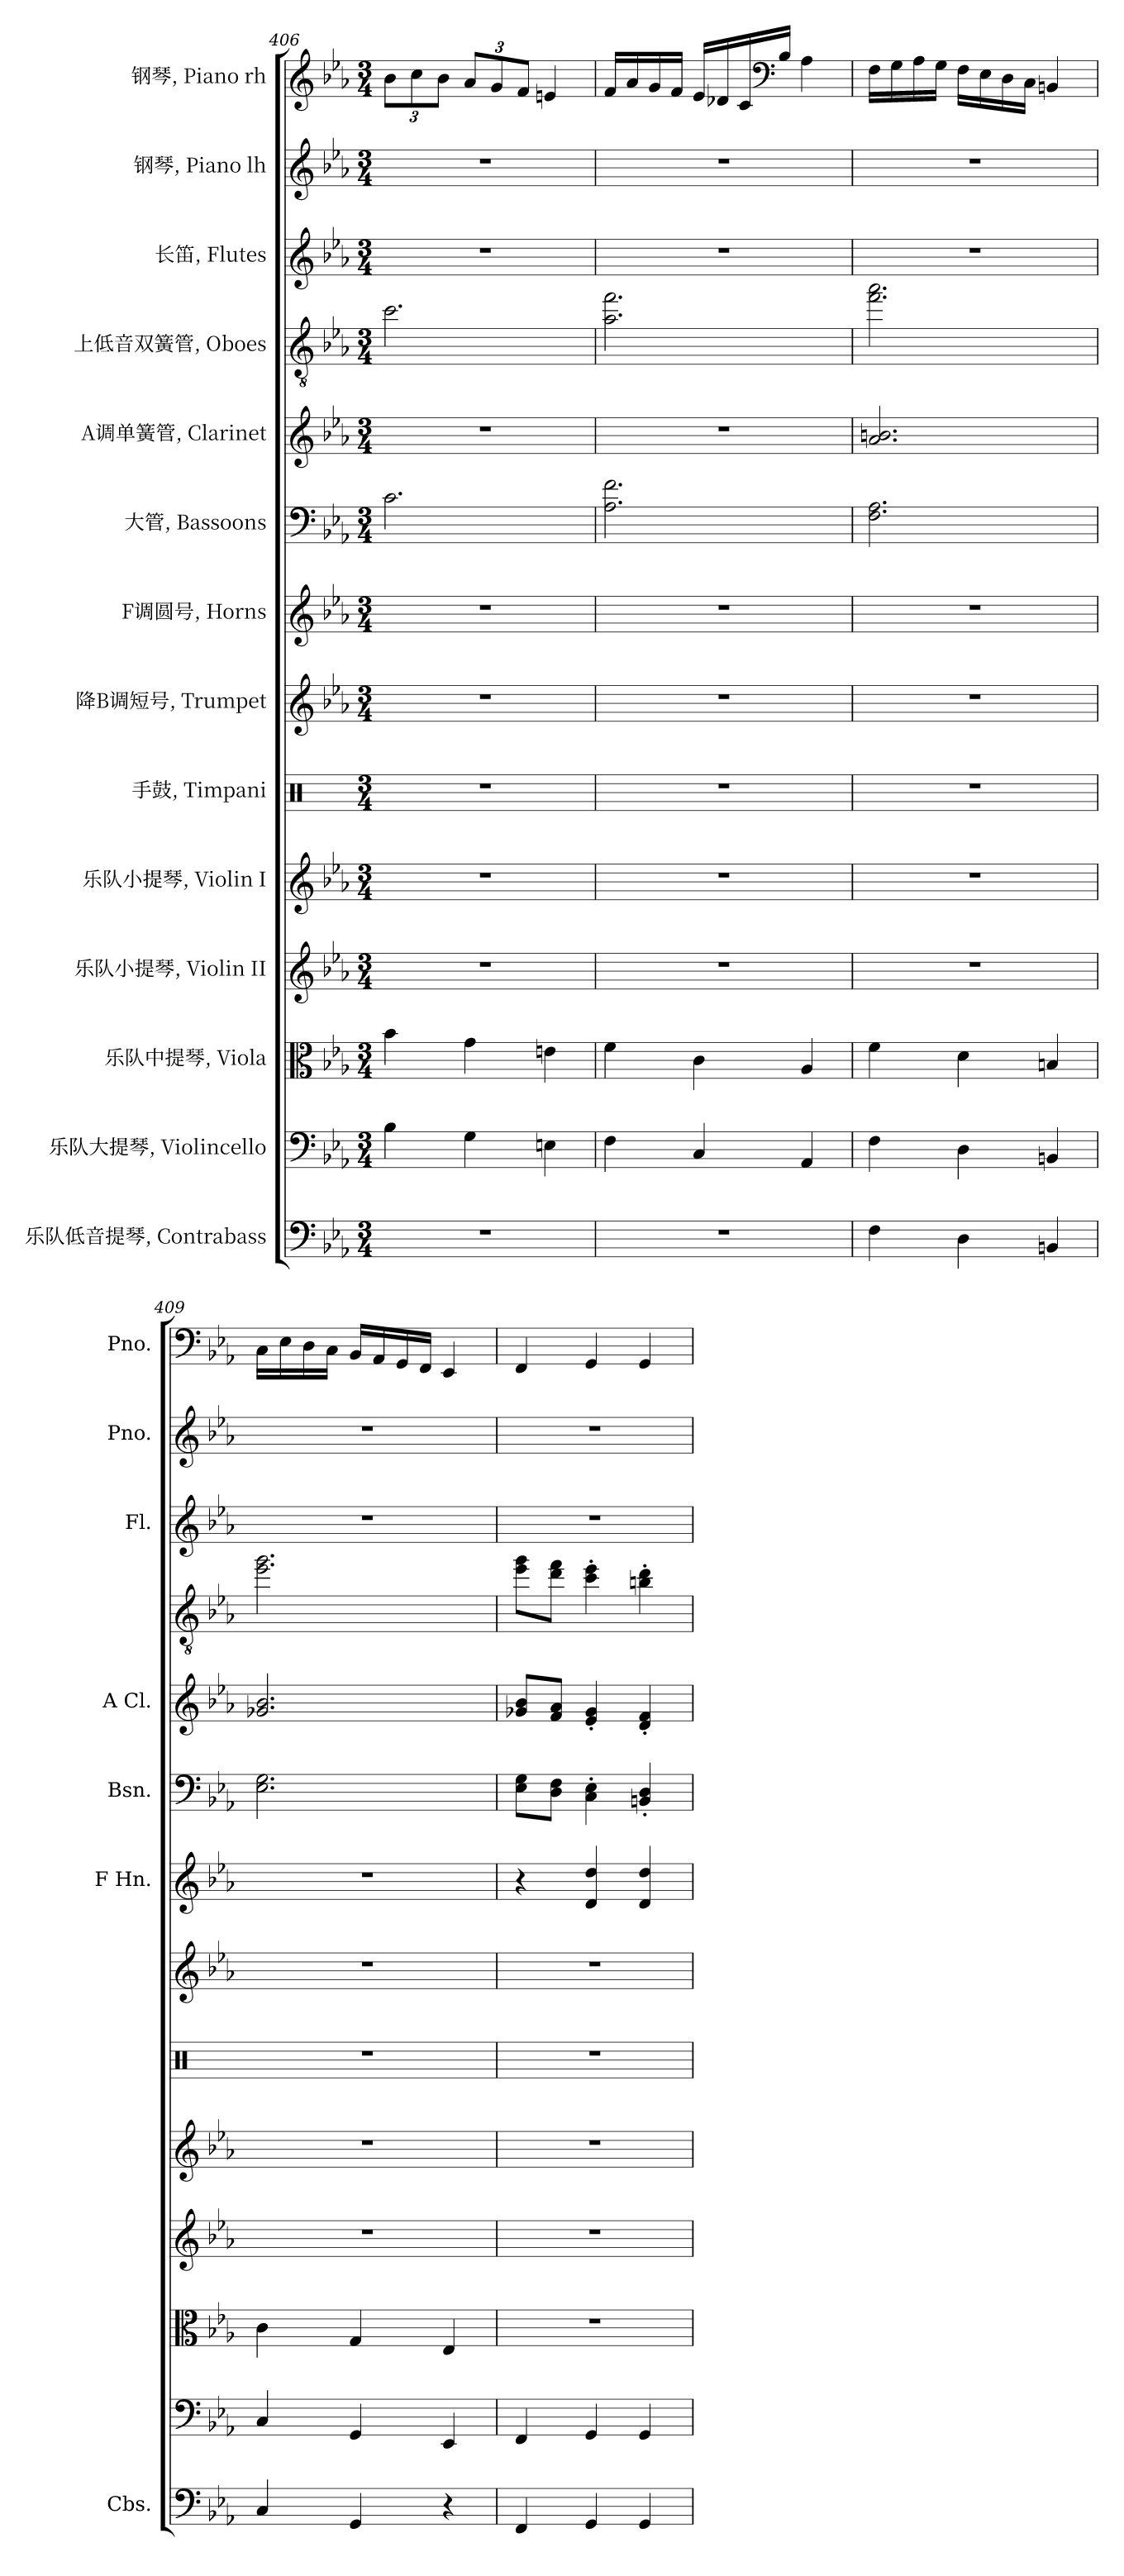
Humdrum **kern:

**kern	**kern	**kern	**kern	**kern	**kern	**kern	**kern	**kern	**kern	**kern	**kern	**kern	**kern
*part14	*part13	*part12	*part11	*part10	*part9	*part8	*part7	*part6	*part5	*part4	*part3	*part2	*part1
*staff14	*staff13	*staff12	*staff11	*staff10	*staff9	*staff8	*staff7	*staff6	*staff5	*staff4	*staff3	*staff2	*staff1
*I"乐队低音提琴, Contrabass	*I"乐队大提琴, Violincello	*I"乐队中提琴, Viola	*I"乐队小提琴, Violin II	*I"乐队小提琴, Violin I	*I"手鼓, Timpani	*I"降B调短号, Trumpet	*I"F调圆号, Horns	*I"大管, Bassoons	*I"A调单簧管, Clarinet	*I"上低音双簧管, Oboes	*I"长笛, Flutes	*I"钢琴, Piano lh	*I"钢琴, Piano rh
*I'Cbs.	*	*	*	*	*	*	*I'F Hn.	*I'Bsn.	*I'A Cl.	*	*I'Fl.	*I'Pno.	*I'Pno.
*clefF4	*clefF4	*clefC3	*clefG2	*clefG2	*clefX	*clefG2	*clefG2	*clefF4	*clefG2	*clefGv2	*clefG2	*clefG2	*clefG2
*ITrd7c12	*	*	*	*	*	*ITrd1c2	*ITrd4c7	*	*ITrd2c3	*	*	*	*
*k[b-e-a-]	*k[b-e-a-]	*k[b-e-a-]	*k[b-e-a-]	*k[b-e-a-]	*k[]	*k[b-e-a-d-g-]	*k[b-e-a-d-]	*k[b-e-a-]	*k[]	*k[b-e-a-]	*k[b-e-a-]	*k[b-e-a-]	*k[b-e-a-]
*M3/4	*M3/4	*M3/4	*M3/4	*M3/4	*M3/4	*M3/4	*M3/4	*M3/4	*M3/4	*M3/4	*M3/4	*M3/4	*M3/4
*	*	*	*	*	*	*	*	*	*	*	*	*	*Xbrackettup
=406	=406	=406	=406	=406	=406	=406	=406	=406	=406	=406	=406	=406	=406
2.r	4B-\	4b-\	2.r	2.r	2.r	2.r	2.r	2.c\	2.r	2.cc\	2.r	2.r	12b-\L
.	.	.	.	.	.	.	.	.	.	.	.	.	12cc\
.	.	.	.	.	.	.	.	.	.	.	.	.	12b-\J
.	4G\	4g\	.	.	.	.	.	.	.	.	.	.	12a-/L
.	.	.	.	.	.	.	.	.	.	.	.	.	12g/
.	.	.	.	.	.	.	.	.	.	.	.	.	12f/J
.	4En\	4en\	.	.	.	.	.	.	.	.	.	.	4en/
=407	=407	=407	=407	=407	=407	=407	=407	=407	=407	=407	=407	=407	=407
2.r	4F\	4f\	2.r	2.r	2.r	2.r	2.r	2.A-\ 2.f\	2.r	2.a-\ 2.ff\	2.r	2.r	16f/LL
.	.	.	.	.	.	.	.	.	.	.	.	.	16a-/
.	.	.	.	.	.	.	.	.	.	.	.	.	16g/
.	.	.	.	.	.	.	.	.	.	.	.	.	16f/JJ
.	4C/	4c\	.	.	.	.	.	.	.	.	.	.	16e-/LL
.	.	.	.	.	.	.	.	.	.	.	.	.	16d-X/
.	.	.	.	.	.	.	.	.	.	.	.	.	16c/
*	*	*	*	*	*	*	*	*	*	*	*	*	*clefF4
.	.	.	.	.	.	.	.	.	.	.	.	.	16B-/JJ
.	4AA-/	4A-/	.	.	.	.	.	.	.	.	.	.	4A-\
!!LO:PB:g=z
=408	=408	=408	=408	=408	=408	=408	=408	=408	=408	=408	=408	=408	=408
4FF\	4F\	4f\	2.r	2.r	2.r	2.r	2.r	2.F\ 2.A-\	2.f/ 2.g#X/	2.ff\ 2.aa-\	2.r	2.r	16F\LL
.	.	.	.	.	.	.	.	.	.	.	.	.	16G\
.	.	.	.	.	.	.	.	.	.	.	.	.	16A-\
.	.	.	.	.	.	.	.	.	.	.	.	.	16G\JJ
4DD\	4D\	4d\	.	.	.	.	.	.	.	.	.	.	16F\LL
.	.	.	.	.	.	.	.	.	.	.	.	.	16E-\
.	.	.	.	.	.	.	.	.	.	.	.	.	16D\
.	.	.	.	.	.	.	.	.	.	.	.	.	16C\JJ
4BBBn/	4BBn/	4Bn/	.	.	.	.	.	.	.	.	.	.	4BBn/
=409	=409	=409	=409	=409	=409	=409	=409	=409	=409	=409	=409	=409	=409
4CC/	4C/	4c\	2.r	2.r	2.r	2.r	2.r	2.E-\ 2.G\	2.e-X/ 2.g/	2.ee-\ 2.gg\	2.r	2.r	16C\LL
.	.	.	.	.	.	.	.	.	.	.	.	.	16E-\
.	.	.	.	.	.	.	.	.	.	.	.	.	16D\
.	.	.	.	.	.	.	.	.	.	.	.	.	16C\JJ
4GGG/	4GG/	4G/	.	.	.	.	.	.	.	.	.	.	16BB-/LL
.	.	.	.	.	.	.	.	.	.	.	.	.	16AA-/
.	.	.	.	.	.	.	.	.	.	.	.	.	16GG/
.	.	.	.	.	.	.	.	.	.	.	.	.	16FF/JJ
4r	4EE-/	4E-/	.	.	.	.	.	.	.	.	.	.	4EE-/
=410	=410	=410	=410	=410	=410	=410	=410	=410	=410	=410	=410	=410	=410
4FFF/	4FF/	2.r	2.r	2.r	2.r	2.r	4r	8E-\ 8G\L	8e-X/ 8g/L	8ee-\ 8gg\L	2.r	2.r	4FF/
.	.	.	.	.	.	.	.	8D\ 8F\J	8d/ 8f/J	8dd\ 8ff\J	.	.	.
4GGG/	4GG/	.	.	.	.	.	4G/ 4g/	4C\' 4E-\'	4c/' 4e-/'	4cc\' 4ee-\'	.	.	4GG/
4GGG/	4GG/	.	.	.	.	.	4G/ 4g/	4BBn/' 4D/'	4B/' 4d/'	4bn\' 4dd\'	.	.	4GG/
=	=	=	=	=	=	=	=	=	=	=	=	=	=
*-	*-	*-	*-	*-	*-	*-	*-	*-	*-	*-	*-	*-	*-
